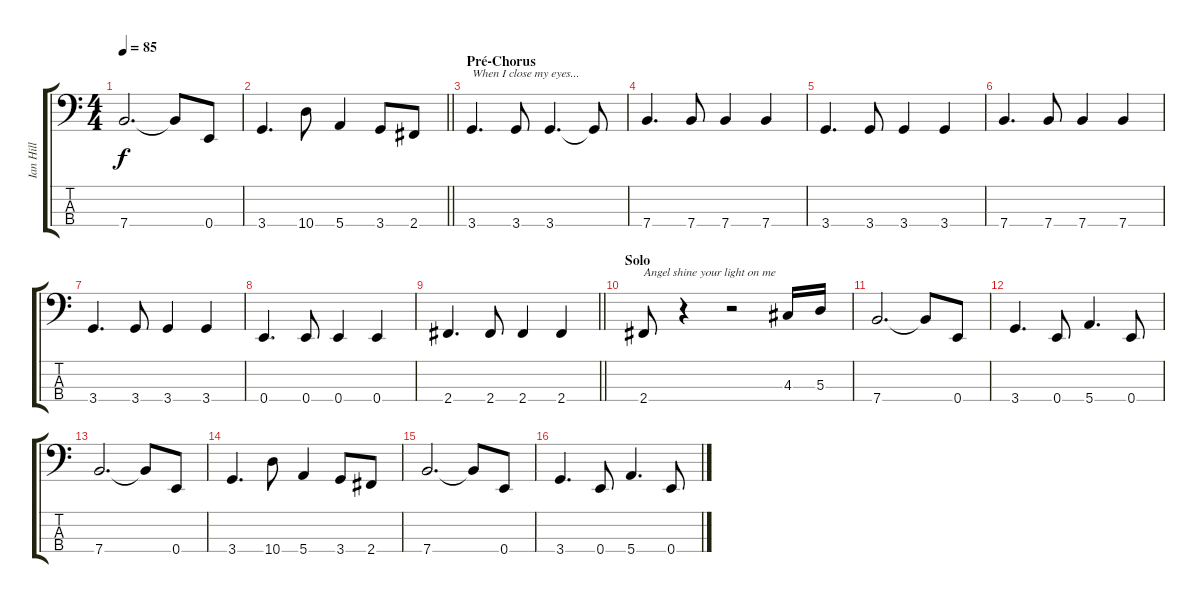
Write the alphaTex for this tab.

\track ("Ian Hill" "Ian Hill") {instrument electricbassfinger}
\staff {score tabs}
\tuning (G2 D2 A1 E1) {hide}
\ts (4 4)
\tempo 85
\clef f4
\ks c
7.4.2{d dy f} 7.4{t}.8 0.4.8 |
\barLineRight lightlight
3.4.4{d} 10.4.8 5.4.4 3.4.8 2.4.8 |
\section ("" "Pré-Chorus")
3.4.4{d txt "When I close my eyes..."} 3.4.8 3.4.4{d} 3.4{t}.8 |
7.4.4{d} 7.4.8 7.4.4 7.4.4 |
3.4.4{d} 3.4.8 3.4.4 3.4.4 |
7.4.4{d} 7.4.8 7.4.4 7.4.4 |
3.4.4{d} 3.4.8 3.4.4 3.4.4 |
0.4.4{d} 0.4.8 0.4.4 0.4.4 |
\barLineRight lightlight
2.4.4{d} 2.4.8 2.4.4 2.4.4 |
\section ("" "Solo")
2.4.8{txt "Angel shine your light on me"} r.4 r.2 4.3.16 5.3.16 |
7.4.2{d} 7.4{t}.8 0.4.8 |
3.4.4{d} 0.4.8 5.4.4{d} 0.4.8 |
7.4.2{d} 7.4{t}.8 0.4.8 |
3.4.4{d} 10.4.8 5.4.4 3.4.8 2.4.8 |
7.4.2{d} 7.4{t}.8 0.4.8 |
3.4.4{d} 0.4.8 5.4.4{d} 0.4.8
